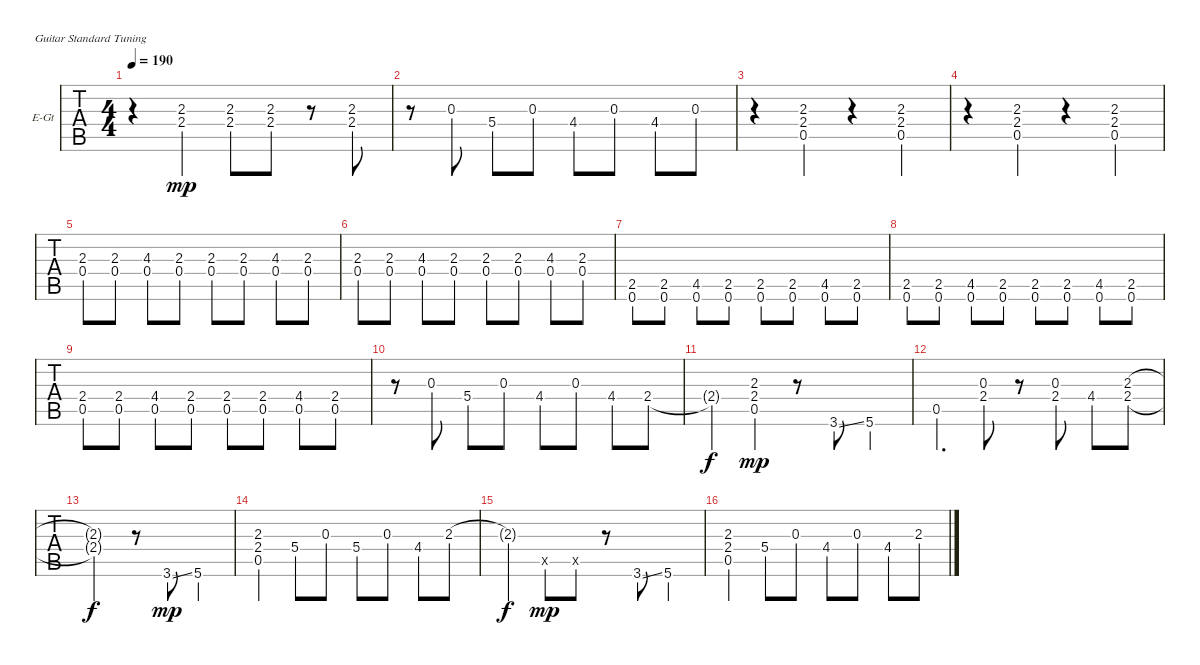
\defaultSystemsLayout 4
\bracketExtendMode groupsimilarinstruments
\firstSystemTrackNameOrientation horizontal
\otherSystemsTrackNameOrientation horizontal
\track ("Guitar 2" "E-Gt") {instrument electricguitarclean}
\staff {tabs}
\tuning (E4 B3 G3 D3 A2 E2)
\ts (4 4)
\tempo 190
\clef g2
\ks c
r.4{dy mp} (2.3 2.4).4 (2.3 2.4).8 (2.3 2.4).8 r.8 (2.3 2.4).8 |
r.8 0.3.8 5.4.8 0.3.8 4.4.8 0.3.8 4.4.8 0.3.8 |
r.4 (2.3 2.4 0.5).4 r.4 (2.3 2.4 0.5).4 |
r.4 (2.3 2.4 0.5).4 r.4 (2.3 2.4 0.5).4 |
(2.3 0.4).8 (2.3 0.4).8 (4.3 0.4).8 (2.3 0.4).8 (2.3 0.4).8 (2.3 0.4).8 (4.3 0.4).8 (2.3 0.4).8 |
(2.3 0.4).8 (2.3 0.4).8 (4.3 0.4).8 (2.3 0.4).8 (2.3 0.4).8 (2.3 0.4).8 (4.3 0.4).8 (2.3 0.4).8 |
(2.5 0.6).8 (2.5 0.6).8 (4.5 0.6).8 (2.5 0.6).8 (2.5 0.6).8 (2.5 0.6).8 (4.5 0.6).8 (2.5 0.6).8 |
(2.5 0.6).8 (2.5 0.6).8 (4.5 0.6).8 (2.5 0.6).8 (2.5 0.6).8 (2.5 0.6).8 (4.5 0.6).8 (2.5 0.6).8 |
(2.4 0.5).8 (2.4 0.5).8 (4.4 0.5).8 (2.4 0.5).8 (2.4 0.5).8 (2.4 0.5).8 (4.4 0.5).8 (2.4 0.5).8 |
r.8 0.3.8 5.4.8 0.3.8 4.4.8 0.3.8 4.4.8 2.4.8 |
2.4{t}.4{dy f} (2.3 2.4 0.5).4{dy mp} r.8 3.6{ss}.8 5.6.4 |
0.5.4{d} (0.3 2.4).8 r.8 (0.3 2.4).8 4.4.8 (2.3 2.4).8 |
(2.3{t} 2.4{t}).2{dy f} r.8 3.6{ss}.8{dy mp} 5.6.4 |
(2.3 2.4 0.5).4 5.4.8 0.3.8 5.4.8 0.3.8 4.4.8 2.3.8 |
2.3{t}.4{dy f} 0.5{x}.8{dy mp} 0.5{x}.8 r.8 3.6{ss}.8 5.6.4 |
(2.3 2.4 0.5).4 5.4.8 0.3.8 4.4.8 0.3.8 4.4.8 2.3.8
